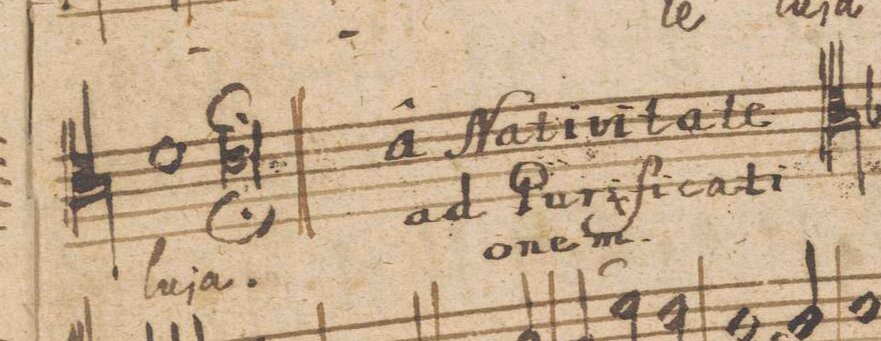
**kern	**text
*I"Tenore 1mo	*
*clefC4	*
*k[b-]	*
*met(C|)	*
*M2/1	*
1d\	-lu-
0.c\;;	-ja.
==	==
*-	*-
